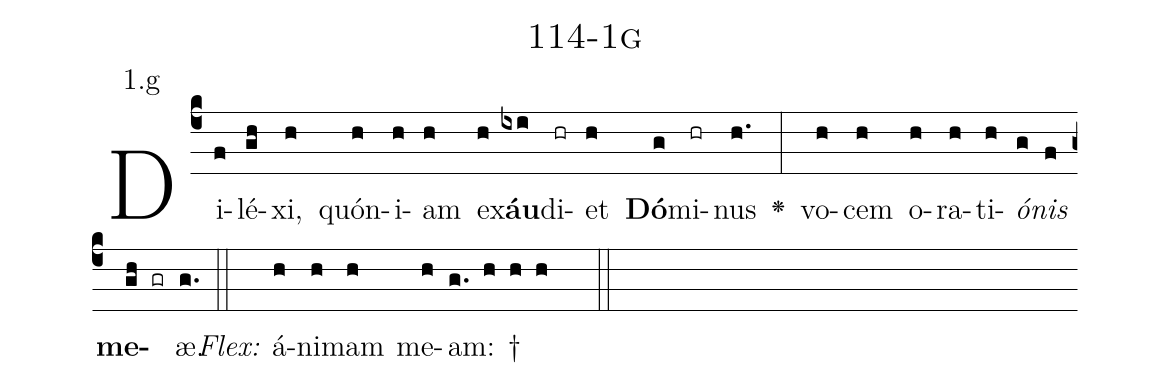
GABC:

name: 114-1g;
annotation: 1.g;
%%
(c4)Di(f)lé(gh)xi,(h) quón(h)i(h)am(h) ex(h)<b>áu</b>(ixi)di(hr)et(h) <b>Dó</b>(g)mi(hr)nus(h.) <v>\greheightstar</v>(:) vo(h)cem(h) o(h)ra(h)ti(h)<i>ó</i>(g)<i>nis</i>(f) <b>me</b>(gh gr)æ.(g.) (::)
<i>Flex:</i>()  á(h)ni(h)mam(h) me(h)am: †(g. h h h  ::)

%E(h) u(h) o(g) u(f) a(gh) e.(g.) (::)
